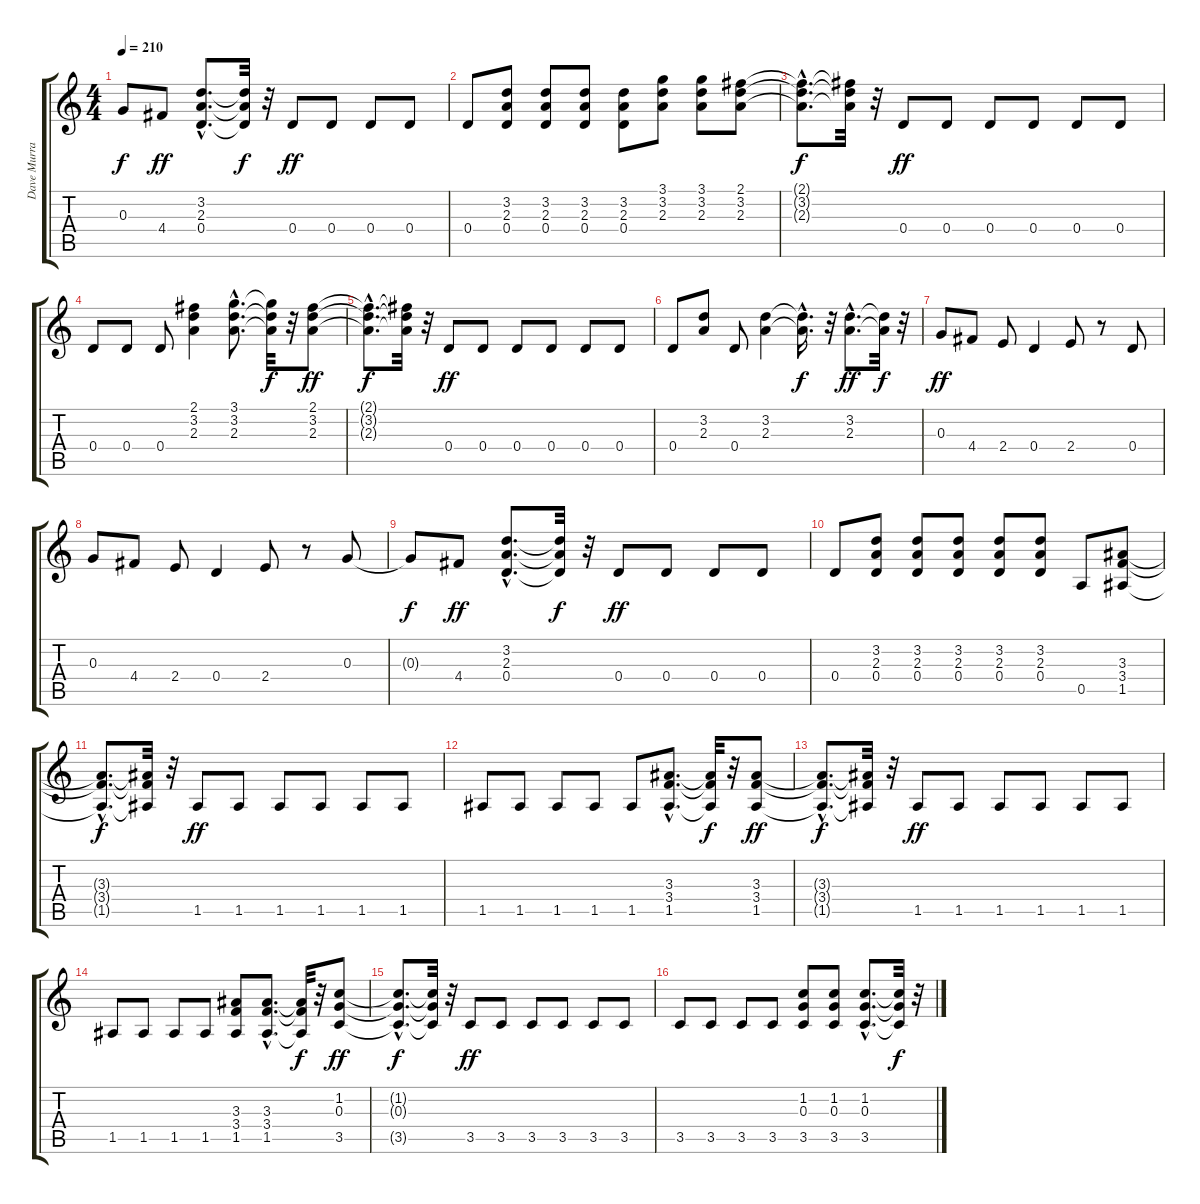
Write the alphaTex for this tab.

\track ("Dave Murray" "Dave Murra") {instrument distortionguitar}
\staff {score tabs}
\tuning (E4 B3 G3 D3 A2 E2) {hide}
\ts (4 4)
\tempo 210
\clef g2
\ks c
0.3{t}.8{dy f} 4.4.8{dy ff} (3.2{hac} 2.3{hac} 0.4{hac}).8{d} (3.2{t} 2.3{t} 0.4{t}).32{dy f} r.32 0.4.8{dy ff} 0.4.8 0.4.8 0.4.8 |
0.4.8 (3.2 2.3 0.4).8 (3.2 2.3 0.4).8 (3.2 2.3 0.4).8 (3.2 2.3 0.4).8 (3.1 3.2 2.3).8 (3.1 3.2 2.3).8 (2.1 3.2 2.3).8 |
(2.1{hac t} 3.2{hac t} 2.3{hac t}).8{d dy f} (2.1{t} 3.2{t} 2.3{t}).32 r.32 0.4.8{dy ff} 0.4.8 0.4.8 0.4.8 0.4.8 0.4.8 |
0.4.8 0.4.8 0.4.8 (2.1 3.2 2.3).4 (3.1{hac} 3.2{hac} 2.3{hac}).8{d} (3.1{t} 3.2{t} 2.3{t}).32{dy f} r.32 (2.1 3.2 2.3).8{dy ff} |
(2.1{hac t} 3.2{hac t} 2.3{hac t}).8{d dy f} (2.1{t} 3.2{t} 2.3{t}).32 r.32 0.4.8{dy ff} 0.4.8 0.4.8 0.4.8 0.4.8 0.4.8 |
0.4.8 (3.2 2.3).8 0.4.8 (3.2 2.3).4 (3.2{hac t} 2.3{hac t}).16{d dy f} r.32 (3.2{hac} 2.3{hac}).8{d dy ff} (3.2{t} 2.3{t}).32{dy f} r.32 |
0.3.8{dy ff} 4.4.8 2.4.8 0.4.4 2.4.8 r.8 0.4.8 |
0.3.8 4.4.8 2.4.8 0.4.4 2.4.8 r.8 0.3.8 |
0.3{t}.8{dy f} 4.4.8{dy ff} (3.2{hac} 2.3{hac} 0.4{hac}).8{d} (3.2{t} 2.3{t} 0.4{t}).32{dy f} r.32 0.4.8{dy ff} 0.4.8 0.4.8 0.4.8 |
0.4.8 (3.2 2.3 0.4).8 (3.2 2.3 0.4).8 (3.2 2.3 0.4).8 (3.2 2.3 0.4).8 (3.2 2.3 0.4).8 0.5.8 (3.3 3.4 1.5).8 |
(3.3{hac t} 3.4{hac t} 1.5{hac t}).8{d dy f} (3.3{t} 3.4{t} 1.5{t}).32 r.32 1.5.8{dy ff} 1.5.8 1.5.8 1.5.8 1.5.8 1.5.8 |
1.5.8 1.5.8 1.5.8 1.5.8 1.5.8 (3.3{hac} 3.4{hac} 1.5{hac}).8{d} (3.3{t} 3.4{t} 1.5{t}).32{dy f} r.32 (3.3 3.4 1.5).8{dy ff} |
(3.3{hac t} 3.4{hac t} 1.5{hac t}).8{d dy f} (3.3{t} 3.4{t} 1.5{t}).32 r.32 1.5.8{dy ff} 1.5.8 1.5.8 1.5.8 1.5.8 1.5.8 |
1.5.8 1.5.8 1.5.8 1.5.8 (3.3 3.4 1.5).8 (3.3{hac} 3.4{hac} 1.5{hac}).8{d} (3.3{t} 3.4{t} 1.5{t}).32{dy f} r.32 (1.2 0.3 3.5).8{dy ff} |
(1.2{hac t} 0.3{hac t} 3.5{hac t}).8{d dy f} (1.2{t} 0.3{t} 3.5{t}).32 r.32 3.5.8{dy ff} 3.5.8 3.5.8 3.5.8 3.5.8 3.5.8 |
3.5.8 3.5.8 3.5.8 3.5.8 (1.2 0.3 3.5).8 (1.2 0.3 3.5).8 (1.2{hac} 0.3{hac} 3.5{hac}).8{d} (1.2{t} 0.3{t} 3.5{t}).32{dy f} r.32
